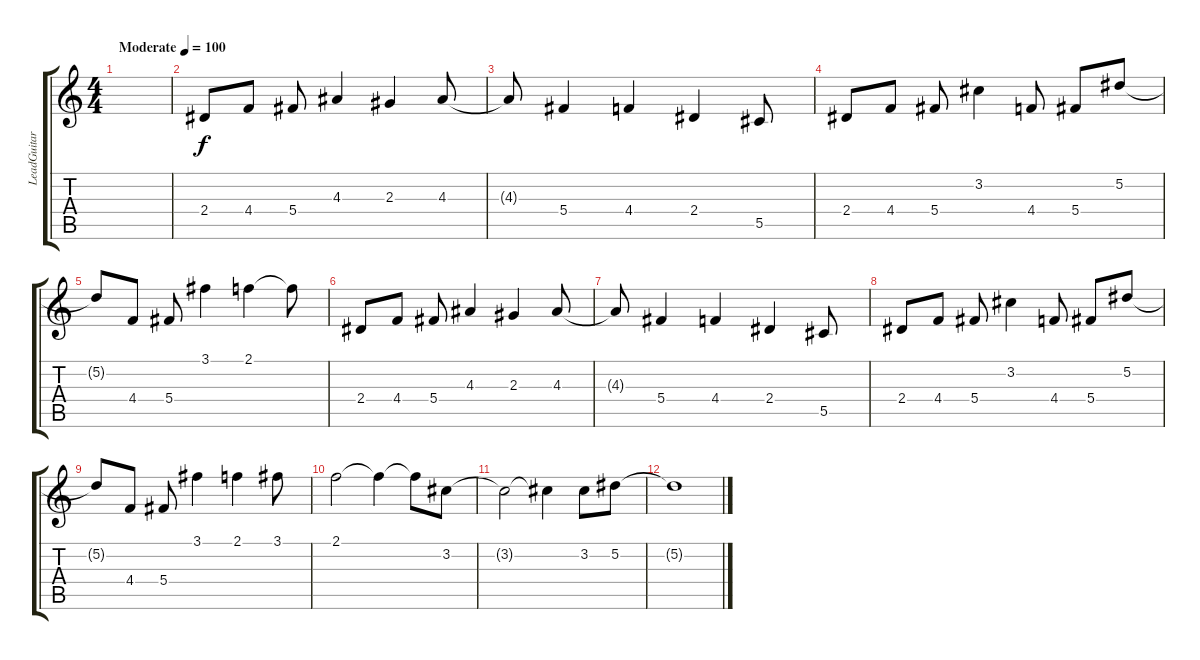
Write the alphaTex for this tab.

\track ("LeadGuitar02" "LeadGuitar") {instrument overdrivenguitar}
\staff {score tabs}
\tuning (Eb4 Bb3 Gb3 Db3 Ab2 Eb2) {hide}
\ts (4 4)
\tempo (100 "Moderate")
\clef g2
\ks c
|
2.4.8 4.4.8 5.4.8 4.3.4 2.3.4 4.3.8 |
4.3{t}.8 5.4.4 4.4.4 2.4.4 5.5.8 |
2.4.8 4.4.8 5.4.8 3.2.4 4.4.8 5.4.8 5.2.8 |
5.2{t}.8 4.4.8 5.4.8 3.1.4 2.1.4 2.1{t}.8 |
2.4.8 4.4.8 5.4.8 4.3.4 2.3.4 4.3.8 |
4.3{t}.8 5.4.4 4.4.4 2.4.4 5.5.8 |
2.4.8 4.4.8 5.4.8 3.2.4 4.4.8 5.4.8 5.2.8 |
5.2{t}.8 4.4.8 5.4.8 3.1.4 2.1.4 3.1.8 |
2.1.2 2.1{t}.4 2.1{t}.8 3.2.8 |
3.2{t}.2 3.2{t}.4 3.2.8 5.2.8 |
5.2{t}.1
